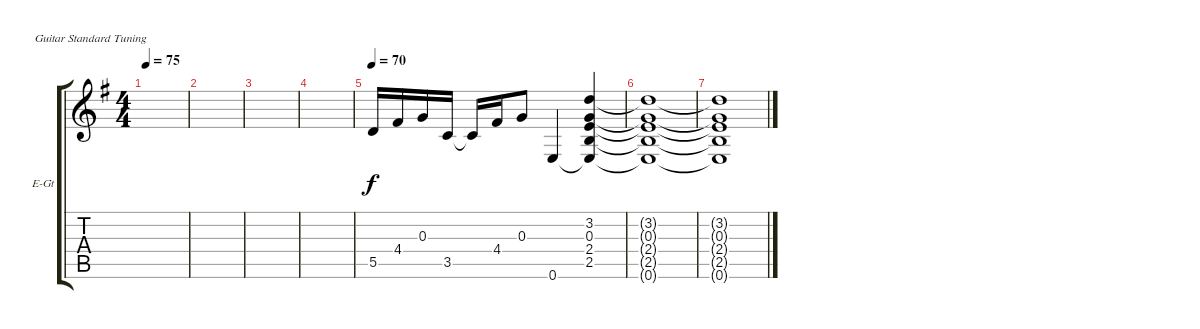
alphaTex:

\bracketExtendMode groupsimilarinstruments
\firstSystemTrackNameOrientation horizontal
\otherSystemsTrackNameOrientation horizontal
\track ("Dave Clean" "E-Gt") {instrument electricguitarclean}
\staff {score tabs}
\tuning (E4 B3 G3 D3 A2 E2)
\ts (4 4)
\tempo 75
\clef g2
\scale
0.333333
\ks eminor
|
\scale
0.333333 |
\scale
0.333333 |
\scale
0.333333 |
\tempo 70
\scale
0.333333 5.5.16 4.4.16 0.3.16 3.5.16 3.5{t}.16 4.4.16 0.3.8 0.6.4 (3.2 0.3 2.4 2.5 0.6{t}).4 |
\scale
0.333333 (3.2{t} 0.3{t} 2.4{t} 2.5{t} 0.6{t}).1 |
(3.2{t} 0.3{t} 2.4{t} 2.5{t} 0.6{t}).1
